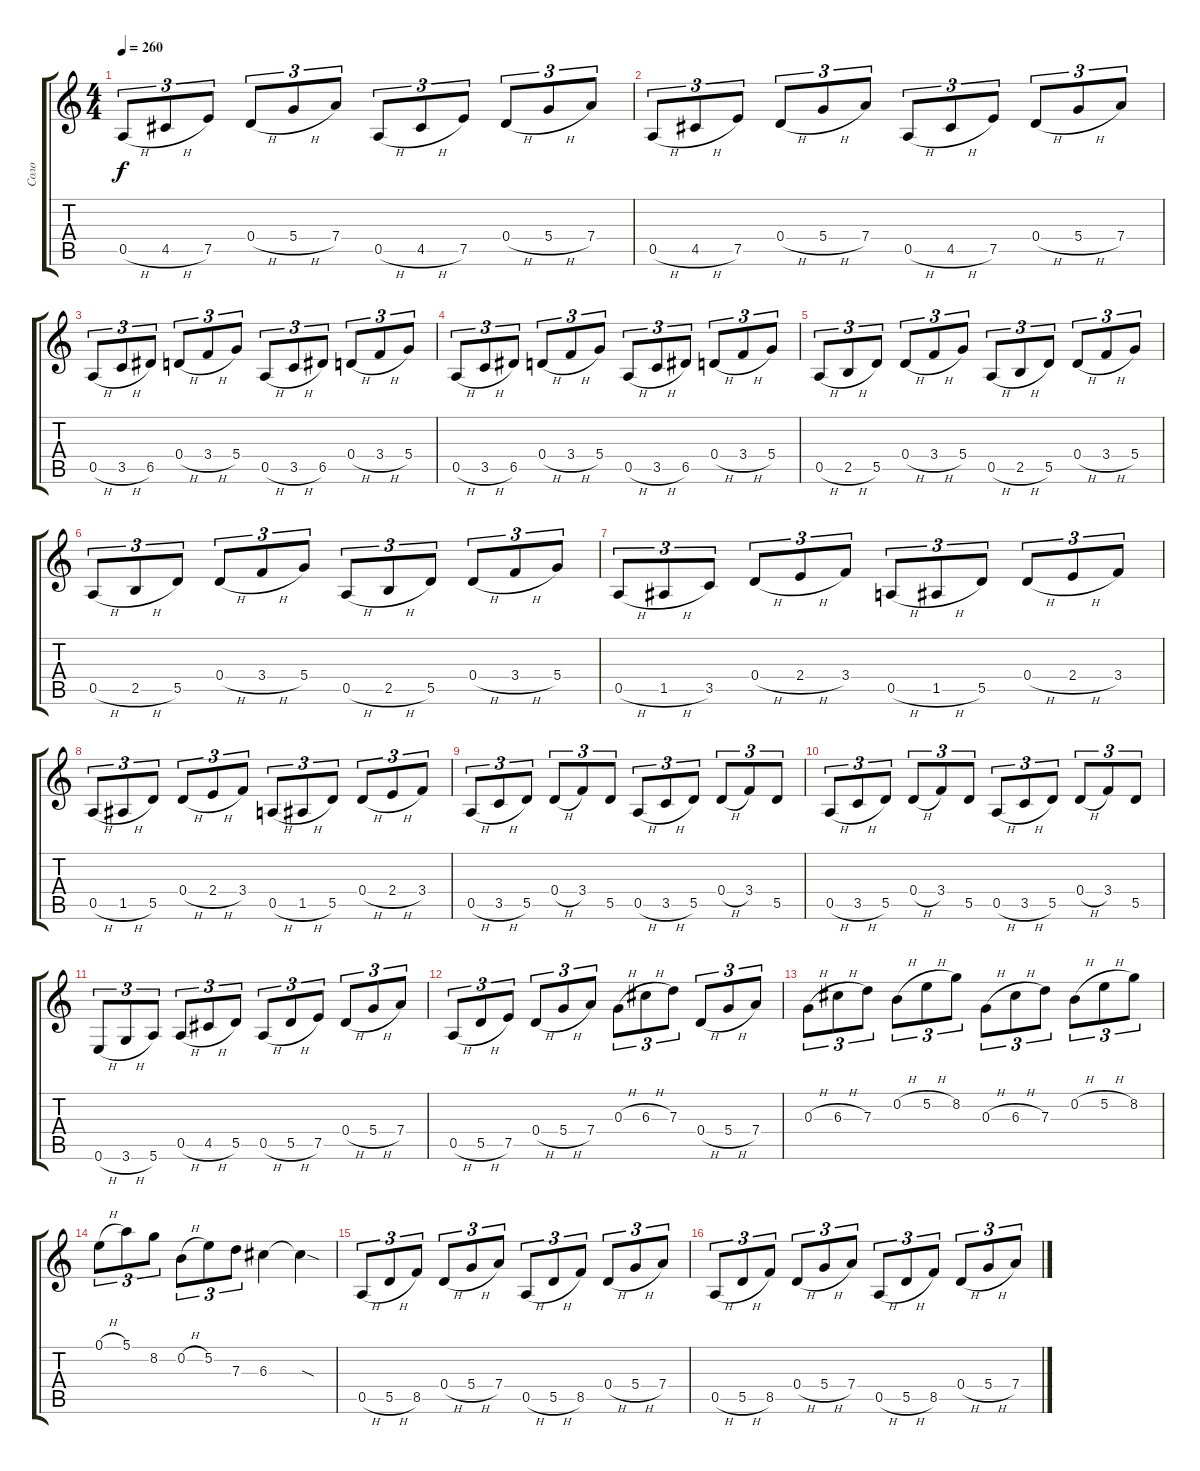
\track ("Соло" "Соло") {instrument distortionguitar}
\staff {score tabs}
\tuning (E4 B3 G3 D3 A2 E2) {hide}
\ts (4 4)
\tempo 260
\clef g2
\ks c
0.5{h}.8{tu (3 2) dy f} 4.5{h}.8{tu (3 2)} 7.5.8{tu (3 2)} 0.4{h}.8{tu (3 2)} 5.4{h}.8{tu (3 2)} 7.4.8{tu (3 2)} 0.5{h}.8{tu (3 2)} 4.5{h}.8{tu (3 2)} 7.5.8{tu (3 2)} 0.4{h}.8{tu (3 2)} 5.4{h}.8{tu (3 2)} 7.4.8{tu (3 2)} |
0.5{h}.8{tu (3 2)} 4.5{h}.8{tu (3 2)} 7.5.8{tu (3 2)} 0.4{h}.8{tu (3 2)} 5.4{h}.8{tu (3 2)} 7.4.8{tu (3 2)} 0.5{h}.8{tu (3 2)} 4.5{h}.8{tu (3 2)} 7.5.8{tu (3 2)} 0.4{h}.8{tu (3 2)} 5.4{h}.8{tu (3 2)} 7.4.8{tu (3 2)} |
0.5{h}.8{tu (3 2)} 3.5{h}.8{tu (3 2)} 6.5.8{tu (3 2)} 0.4{h}.8{tu (3 2)} 3.4{h}.8{tu (3 2)} 5.4.8{tu (3 2)} 0.5{h}.8{tu (3 2)} 3.5{h}.8{tu (3 2)} 6.5.8{tu (3 2)} 0.4{h}.8{tu (3 2)} 3.4{h}.8{tu (3 2)} 5.4.8{tu (3 2)} |
0.5{h}.8{tu (3 2)} 3.5{h}.8{tu (3 2)} 6.5.8{tu (3 2)} 0.4{h}.8{tu (3 2)} 3.4{h}.8{tu (3 2)} 5.4.8{tu (3 2)} 0.5{h}.8{tu (3 2)} 3.5{h}.8{tu (3 2)} 6.5.8{tu (3 2)} 0.4{h}.8{tu (3 2)} 3.4{h}.8{tu (3 2)} 5.4.8{tu (3 2)} |
0.5{h}.8{tu (3 2)} 2.5{h}.8{tu (3 2)} 5.5.8{tu (3 2)} 0.4{h}.8{tu (3 2)} 3.4{h}.8{tu (3 2)} 5.4.8{tu (3 2)} 0.5{h}.8{tu (3 2)} 2.5{h}.8{tu (3 2)} 5.5.8{tu (3 2)} 0.4{h}.8{tu (3 2)} 3.4{h}.8{tu (3 2)} 5.4.8{tu (3 2)} |
0.5{h}.8{tu (3 2)} 2.5{h}.8{tu (3 2)} 5.5.8{tu (3 2)} 0.4{h}.8{tu (3 2)} 3.4{h}.8{tu (3 2)} 5.4.8{tu (3 2)} 0.5{h}.8{tu (3 2)} 2.5{h}.8{tu (3 2)} 5.5.8{tu (3 2)} 0.4{h}.8{tu (3 2)} 3.4{h}.8{tu (3 2)} 5.4.8{tu (3 2)} |
0.5{h}.8{tu (3 2)} 1.5{h}.8{tu (3 2)} 3.5.8{tu (3 2)} 0.4{h}.8{tu (3 2)} 2.4{h}.8{tu (3 2)} 3.4.8{tu (3 2)} 0.5{h}.8{tu (3 2)} 1.5{h}.8{tu (3 2)} 5.5.8{tu (3 2)} 0.4{h}.8{tu (3 2)} 2.4{h}.8{tu (3 2)} 3.4.8{tu (3 2)} |
0.5{h}.8{tu (3 2)} 1.5{h}.8{tu (3 2)} 5.5.8{tu (3 2)} 0.4{h}.8{tu (3 2)} 2.4{h}.8{tu (3 2)} 3.4.8{tu (3 2)} 0.5{h}.8{tu (3 2)} 1.5{h}.8{tu (3 2)} 5.5.8{tu (3 2)} 0.4{h}.8{tu (3 2)} 2.4{h}.8{tu (3 2)} 3.4.8{tu (3 2)} |
0.5{h}.8{tu (3 2)} 3.5{h}.8{tu (3 2)} 5.5.8{tu (3 2)} 0.4{h}.8{tu (3 2)} 3.4.8{tu (3 2)} 5.5.8{tu (3 2)} 0.5{h}.8{tu (3 2)} 3.5{h}.8{tu (3 2)} 5.5.8{tu (3 2)} 0.4{h}.8{tu (3 2)} 3.4.8{tu (3 2)} 5.5.8{tu (3 2)} |
0.5{h}.8{tu (3 2)} 3.5{h}.8{tu (3 2)} 5.5.8{tu (3 2)} 0.4{h}.8{tu (3 2)} 3.4.8{tu (3 2)} 5.5.8{tu (3 2)} 0.5{h}.8{tu (3 2)} 3.5{h}.8{tu (3 2)} 5.5.8{tu (3 2)} 0.4{h}.8{tu (3 2)} 3.4.8{tu (3 2)} 5.5.8{tu (3 2)} |
0.6{h}.8{tu (3 2)} 3.6{h}.8{tu (3 2)} 5.6.8{tu (3 2)} 0.5{h}.8{tu (3 2)} 4.5{h}.8{tu (3 2)} 5.5.8{tu (3 2)} 0.5{h}.8{tu (3 2)} 5.5{h}.8{tu (3 2)} 7.5.8{tu (3 2)} 0.4{h}.8{tu (3 2)} 5.4{h}.8{tu (3 2)} 7.4.8{tu (3 2)} |
0.5{h}.8{tu (3 2)} 5.5{h}.8{tu (3 2)} 7.5.8{tu (3 2)} 0.4{h}.8{tu (3 2)} 5.4{h}.8{tu (3 2)} 7.4.8{tu (3 2)} 0.3{h}.8{tu (3 2)} 6.3{h}.8{tu (3 2)} 7.3.8{tu (3 2)} 0.4{h}.8{tu (3 2)} 5.4{h}.8{tu (3 2)} 7.4.8{tu (3 2)} |
0.3{h}.8{tu (3 2)} 6.3{h}.8{tu (3 2)} 7.3.8{tu (3 2)} 0.2{h}.8{tu (3 2)} 5.2{h}.8{tu (3 2)} 8.2.8{tu (3 2)} 0.3{h}.8{tu (3 2)} 6.3{h}.8{tu (3 2)} 7.3.8{tu (3 2)} 0.2{h}.8{tu (3 2)} 5.2{h}.8{tu (3 2)} 8.2.8{tu (3 2)} |
0.1{h}.8{tu (3 2)} 5.1.8{tu (3 2)} 8.2.8{tu (3 2)} 0.2{h}.8{tu (3 2)} 5.2.8{tu (3 2)} 7.3.8{tu (3 2)} 6.3.4 6.3{sod t}.4 |
0.5{h}.8{tu (3 2)} 5.5{h}.8{tu (3 2)} 8.5.8{tu (3 2)} 0.4{h}.8{tu (3 2)} 5.4{h}.8{tu (3 2)} 7.4.8{tu (3 2)} 0.5{h}.8{tu (3 2)} 5.5{h}.8{tu (3 2)} 8.5.8{tu (3 2)} 0.4{h}.8{tu (3 2)} 5.4{h}.8{tu (3 2)} 7.4.8{tu (3 2)} |
0.5{h}.8{tu (3 2)} 5.5{h}.8{tu (3 2)} 8.5.8{tu (3 2)} 0.4{h}.8{tu (3 2)} 5.4{h}.8{tu (3 2)} 7.4.8{tu (3 2)} 0.5{h}.8{tu (3 2)} 5.5{h}.8{tu (3 2)} 8.5.8{tu (3 2)} 0.4{h}.8{tu (3 2)} 5.4{h}.8{tu (3 2)} 7.4.8{tu (3 2)}
